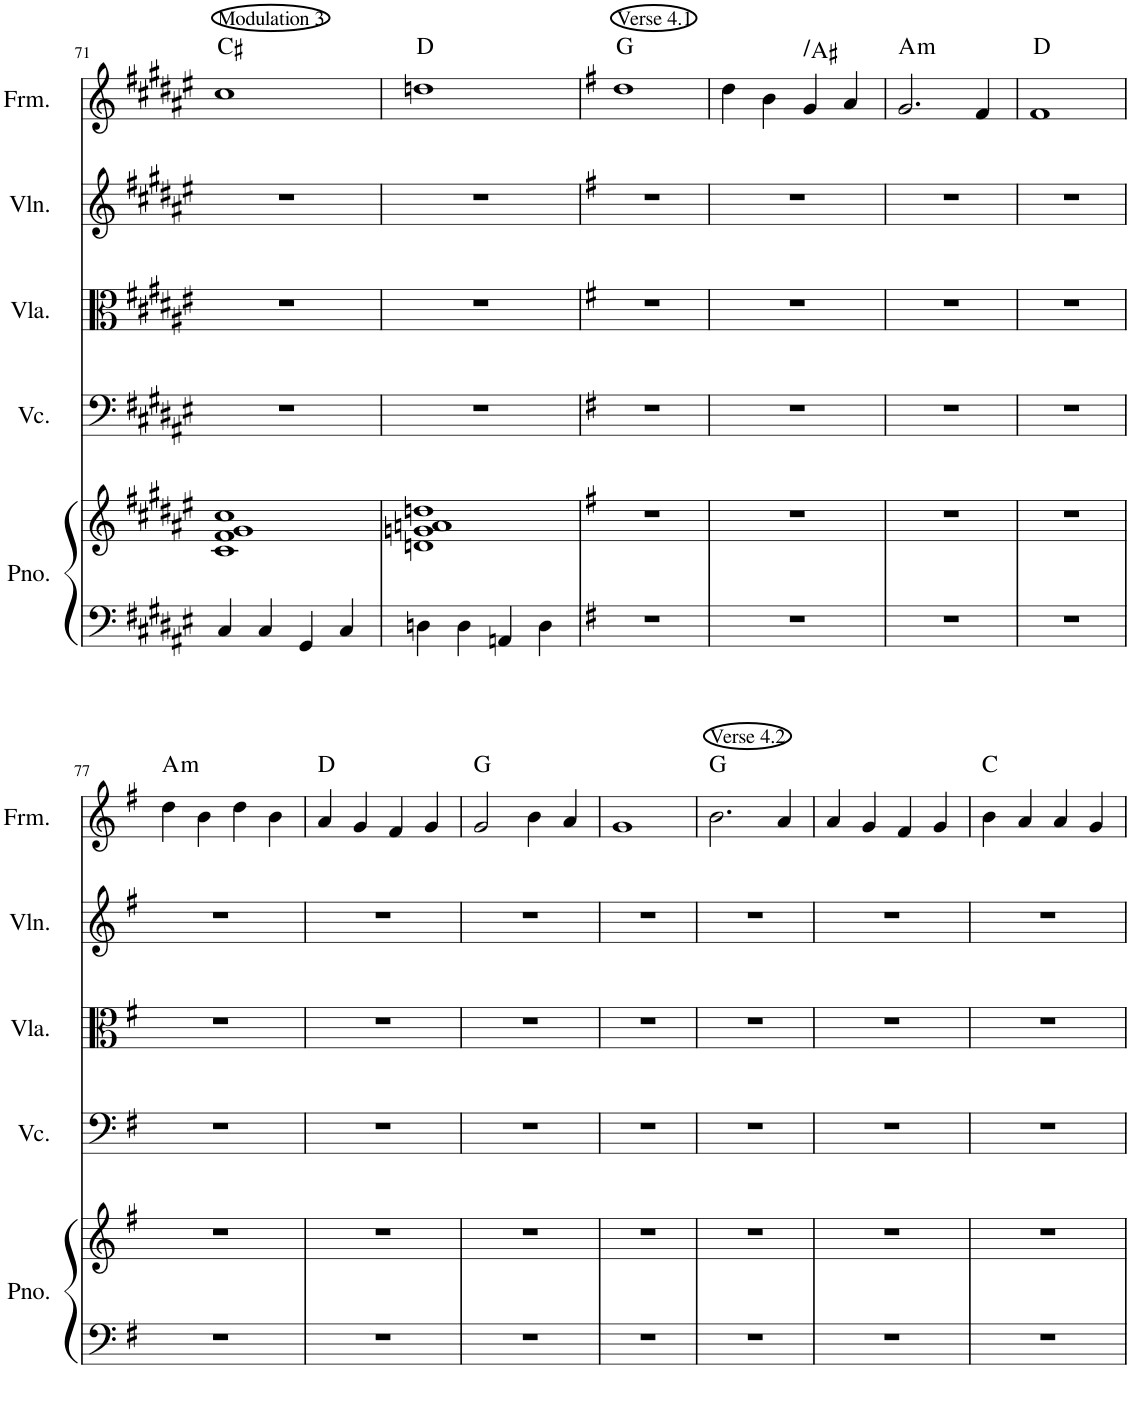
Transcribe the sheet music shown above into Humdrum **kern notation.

**kern	**kern	**kern	**kern	**kern	**kern	**harte
*part5	*part5	*part4	*part3	*part2	*part1	*part1
*staff6	*staff5	*staff4	*staff3	*staff2	*staff1	*
*I"Piano	*	*I"Violoncello	*I"Viola	*I"Violin	*I"Form	*
*I'Pno.	*	*I'Vc.	*I'Vla.	*I'Vln.	*I'Frm.	*
!!LO:PB:g=z
*clefF4	*clefG2	*clefF4	*clefC3	*clefG2	*clefG2	*
*k[f#c#g#d#a#e#]	*k[f#c#g#d#a#e#]	*k[f#c#g#d#a#e#]	*k[f#c#g#d#a#e#]	*k[f#c#g#d#a#e#]	*k[f#c#g#d#a#e#]	*
*M4/4	*M4/4	*M4/4	*M4/4	*M4/4	*M4/4	*
=71	=71	=71	=71	=71	=71	=71
!	!	!	!	!	!LO:TX:a:t=Modulation 3	!
4C#/	1c# 1f# 1g# 1cc#	1r	1r	1r	1cc#	C#:maj
4C#/	.	.	.	.	.	.
4GG#/	.	.	.	.	.	.
4C#/	.	.	.	.	.	.
=72	=72	=72	=72	=72	=72	=72
4Dn\	1dn 1gn 1an 1ddn	1r	1r	1r	1ddn	D:maj
4D\	.	.	.	.	.	.
4AAn/	.	.	.	.	.	.
4D\	.	.	.	.	.	.
=73	=73	=73	=73	=73	=73	=73
*k[f#]	*k[f#]	*k[f#]	*k[f#]	*k[f#]	*k[f#]	*
!	!	!	!	!	!LO:TX:a:t=Verse 4.1	!
1r	1r	1r	1r	1r	1dd	G:maj
=74	=74	=74	=74	=74	=74	=74
1r	1r	1r	1r	1r	4dd\	.
.	.	.	.	.	4b\	.
!	!	!	!	!	!	!LO:H:kt=N.C.
.	.	.	.	.	4g/	N
.	.	.	.	.	4a/	.
=75	=75	=75	=75	=75	=75	=75
!	!	!	!	!	!	!LO:H:kt=m
1r	1r	1r	1r	1r	2.g/	A:min
.	.	.	.	.	4f#/	.
=76	=76	=76	=76	=76	=76	=76
1r	1r	1r	1r	1r	1f#	D:maj
!!LO:LB:g=z
=77	=77	=77	=77	=77	=77	=77
!	!	!	!	!	!	!LO:H:kt=m
1r	1r	1r	1r	1r	4dd\	A:min
.	.	.	.	.	4b\	.
.	.	.	.	.	4dd\	.
.	.	.	.	.	4b\	.
=78	=78	=78	=78	=78	=78	=78
1r	1r	1r	1r	1r	4a/	D:maj
.	.	.	.	.	4g/	.
.	.	.	.	.	4f#/	.
.	.	.	.	.	4g/	.
=79	=79	=79	=79	=79	=79	=79
1r	1r	1r	1r	1r	2g/	G:maj
.	.	.	.	.	4b\	.
.	.	.	.	.	4a/	.
=80	=80	=80	=80	=80	=80	=80
1r	1r	1r	1r	1r	1g	.
=81	=81	=81	=81	=81	=81	=81
!	!	!	!	!	!LO:TX:a:t=Verse 4.2	!
1r	1r	1r	1r	1r	2.b\	G:maj
.	.	.	.	.	4a/	.
=82	=82	=82	=82	=82	=82	=82
1r	1r	1r	1r	1r	4a/	.
.	.	.	.	.	4g/	.
.	.	.	.	.	4f#/	.
.	.	.	.	.	4g/	.
=83	=83	=83	=83	=83	=83	=83
1r	1r	1r	1r	1r	4b\	C:maj
.	.	.	.	.	4a/	.
.	.	.	.	.	4a/	.
.	.	.	.	.	4g/	.
=	=	=	=	=	=	=
*-	*-	*-	*-	*-	*-	*-
